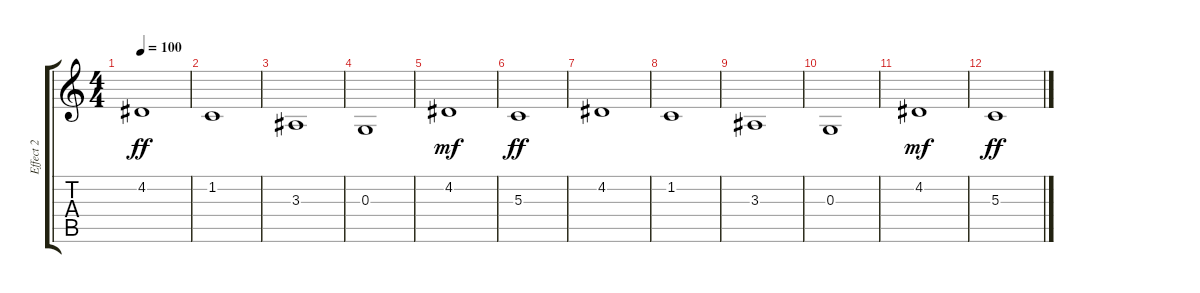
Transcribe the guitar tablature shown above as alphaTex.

\track ("Effect 2" "Effect 2") {instrument choiraahs}
\staff {score tabs}
\tuning (E4 B3 G3 D3 A2 E2) {hide}
\ts (4 4)
\tempo 100
\clef g2
\ks c
4.2.1{dy ff} |
1.2.1 |
3.3.1 |
0.3.1 |
4.2.1{dy mf} |
5.3.1{dy ff} |
4.2.1 |
1.2.1 |
3.3.1 |
0.3.1 |
4.2.1{dy mf} |
5.3.1{dy ff}
